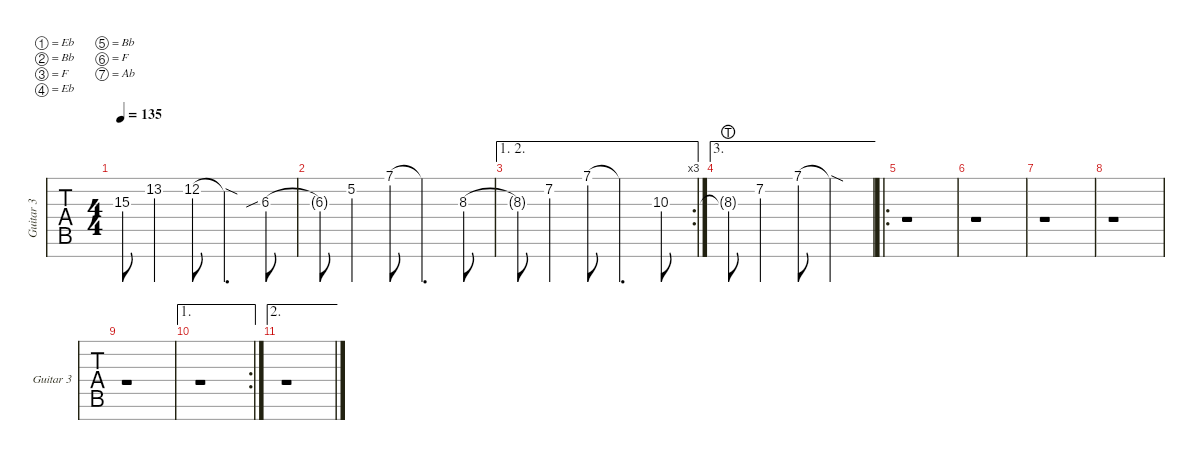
\defaultSystemsLayout 4
\hideDynamics
\bracketExtendMode nobrackets
\singleTrackTrackNamePolicy allsystems
\multiTrackTrackNamePolicy allsystems
\firstSystemTrackNameMode fullname
\otherSystemsTrackNameMode fullname
\otherSystemsTrackNameOrientation horizontal
\track ("Guitar 3" "Guitar 3") {instrument overdrivenguitar}
\staff {tabs}
\tuning (Eb4 Bb3 F3 Eb3 Bb2 F2 Ab1)
\ts (4 4)
\tempo 135
\clef g2
\ks c
15.3{t}.8{dy mf} 13.2.4 12.2.8 12.2{sod t}.4{d} 6.3{sib}.8 |
6.3{t}.8 5.2.4 7.1.8 7.1{t}.4{d} 8.3.8 |
\ae (1 2)
\rc 3
8.3{t}.8 7.2.4 7.1.8 7.1{t}.4{d} 10.3.8 |
\ae 3
8.3{lht g}.8 7.2.4 7.1.8 7.1{sod t}.2 |
\ro
r.1 |
r.1 |
r.1 |
r.1 |
r.1 |
\ae 1
\rc 2
r.1 |
\ae 2
r.1
